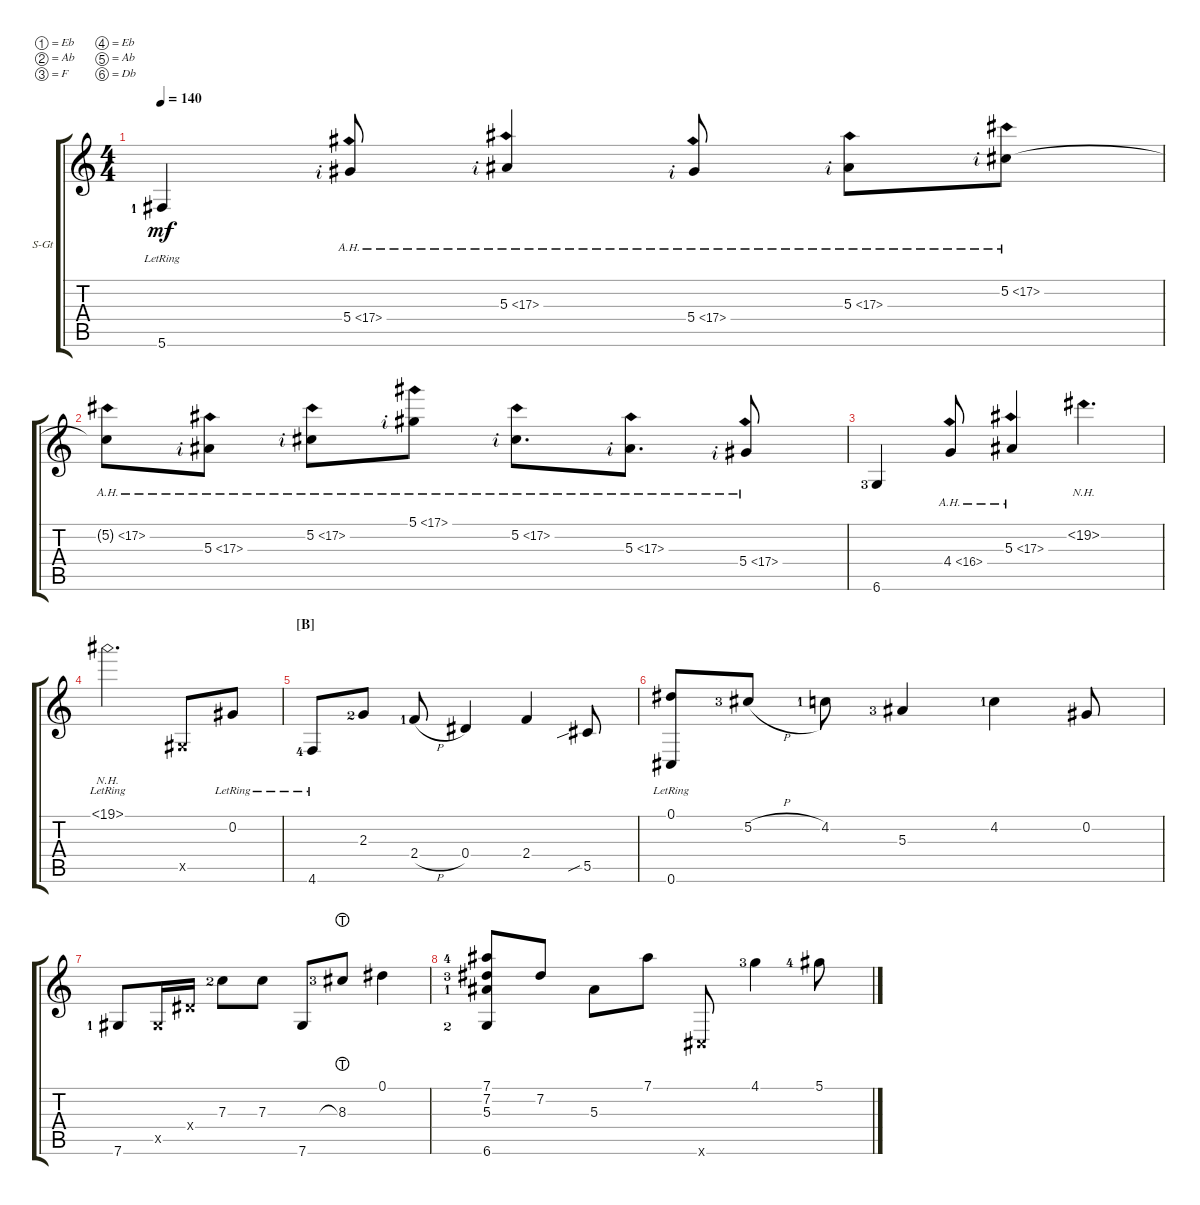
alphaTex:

\defaultSystemsLayout 4
\bracketExtendMode groupsimilarinstruments
\firstSystemTrackNameOrientation horizontal
\otherSystemsTrackNameOrientation horizontal
\track ("Steel Guitar" "S-Gt") {instrument acousticguitarsteel}
\staff {score tabs}
\tuning (Eb4 Ab3 F3 Eb3 Ab2 Db2)
\ts (4 4)
\tempo 140
\clef g2
\scale
0.337612
\ks c
5.6{lr lf 2}.4{dy mf} 5.4{ah 12 rf 2}.8 5.3{ah 12 rf 2}.4 5.4{ah 12 rf 2}.8 5.3{ah 12 rf 2}.8 5.2{ah 12 rf 2}.8 |
\scale
0.300435 5.2{ah 12 t}.8 5.3{ah 12 rf 2}.8 5.2{ah 12 rf 2}.8 5.1{ah 12 rf 2}.8 5.2{ah 12 rf 2}.8{d} 5.3{ah 12 rf 2}.8{d} 5.4{ah 12 rf 2}.8 |
\scale
0.266846 6.6{lf 4}.4 4.4{ah 12}.8 5.3{ah 12}.4 19.2{nh}.4{d} |
\scale
0.0958481 19.1{nh lr}.2{d} 0.5{x}.8 0.2{lr}.8 |
\section ("B" "")
\scale
0.278177 4.6{lr lf 5}.8 2.3{lf 3}.8 2.4{h lf 2}.8 0.4.4 2.4.4 5.5{sib}.8 |
\scale
0.219669 (0.6{lr} 0.1).8 5.2{h lf 4}.8 4.2{lf 2}.8 5.3{lf 4}.4 4.2{lf 2}.4 0.2.8 |
\scale
0.280048 7.6{lf 2}.8 0.5{x}.16 0.4{x}.16 7.3{lf 3}.8 7.3.8 7.6.8 8.3{lht lf 4}.8 0.1.4 |
\scale
0.222101 (7.1{lf 5} 7.2{lf 4} 5.3{lf 2} 6.6{lf 3}).8 7.2.8 5.3.8 7.1.8 0.6{x}.8 4.1{lf 4}.4 5.1{lf 5}.8
